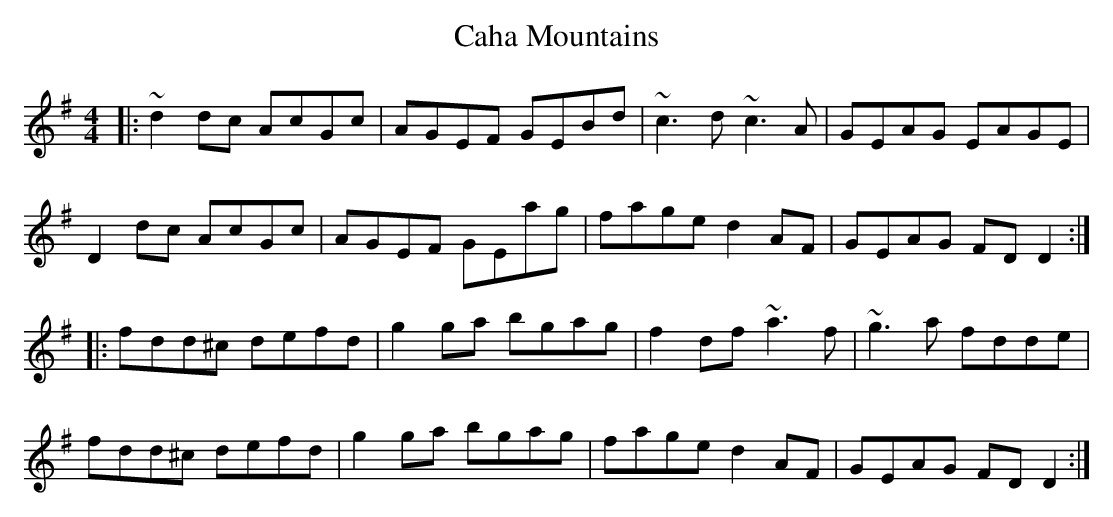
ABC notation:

X:1
T: Caha Mountains
M: 4/4
L: 1/8
K: Ador
|:~d2dc AcGc|AGEF GEBd|~c3d ~c3A|GEAG EAGE|
D2dc AcGc|AGEF GEag|fage d2AF|GEAG FDD2:|
|:fdd^c defd|g2ga bgag|f2df ~a3f|~g3a fdde|
fdd^c defd|g2ga bgag|fage d2AF|GEAG FDD2:|
